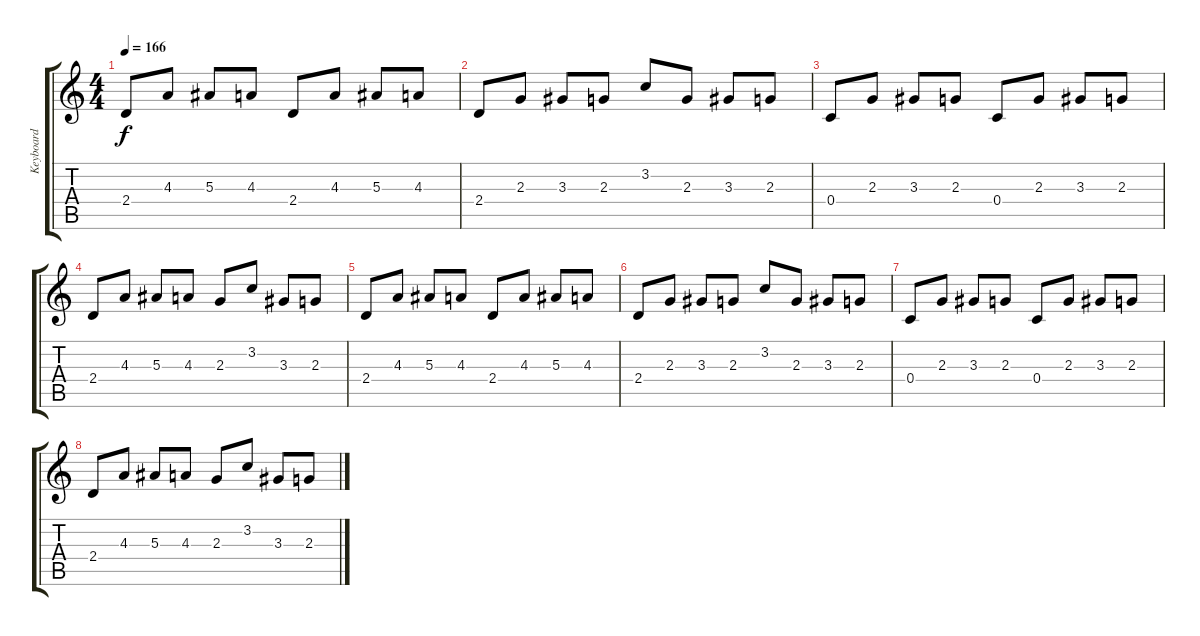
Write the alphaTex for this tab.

\track ("Keyboard" "Keyboard") {instrument pad3polysynth}
\staff {score tabs}
\tuning (D5 A4 F4 C4 G3 D3) {hide}
\ts (4 4)
\tempo 166
\clef g2
\ks c
2.4.8{dy f} 4.3.8 5.3.8 4.3.8 2.4.8 4.3.8 5.3.8 4.3.8 |
2.4.8 2.3.8 3.3.8 2.3.8 3.2.8 2.3.8 3.3.8 2.3.8 |
0.4.8 2.3.8 3.3.8 2.3.8 0.4.8 2.3.8 3.3.8 2.3.8 |
2.4.8 4.3.8 5.3.8 4.3.8 2.3.8 3.2.8 3.3.8 2.3.8 |
2.4.8 4.3.8 5.3.8 4.3.8 2.4.8 4.3.8 5.3.8 4.3.8 |
2.4.8 2.3.8 3.3.8 2.3.8 3.2.8 2.3.8 3.3.8 2.3.8 |
0.4.8 2.3.8 3.3.8 2.3.8 0.4.8 2.3.8 3.3.8 2.3.8 |
2.4.8 4.3.8 5.3.8 4.3.8 2.3.8 3.2.8 3.3.8 2.3.8
